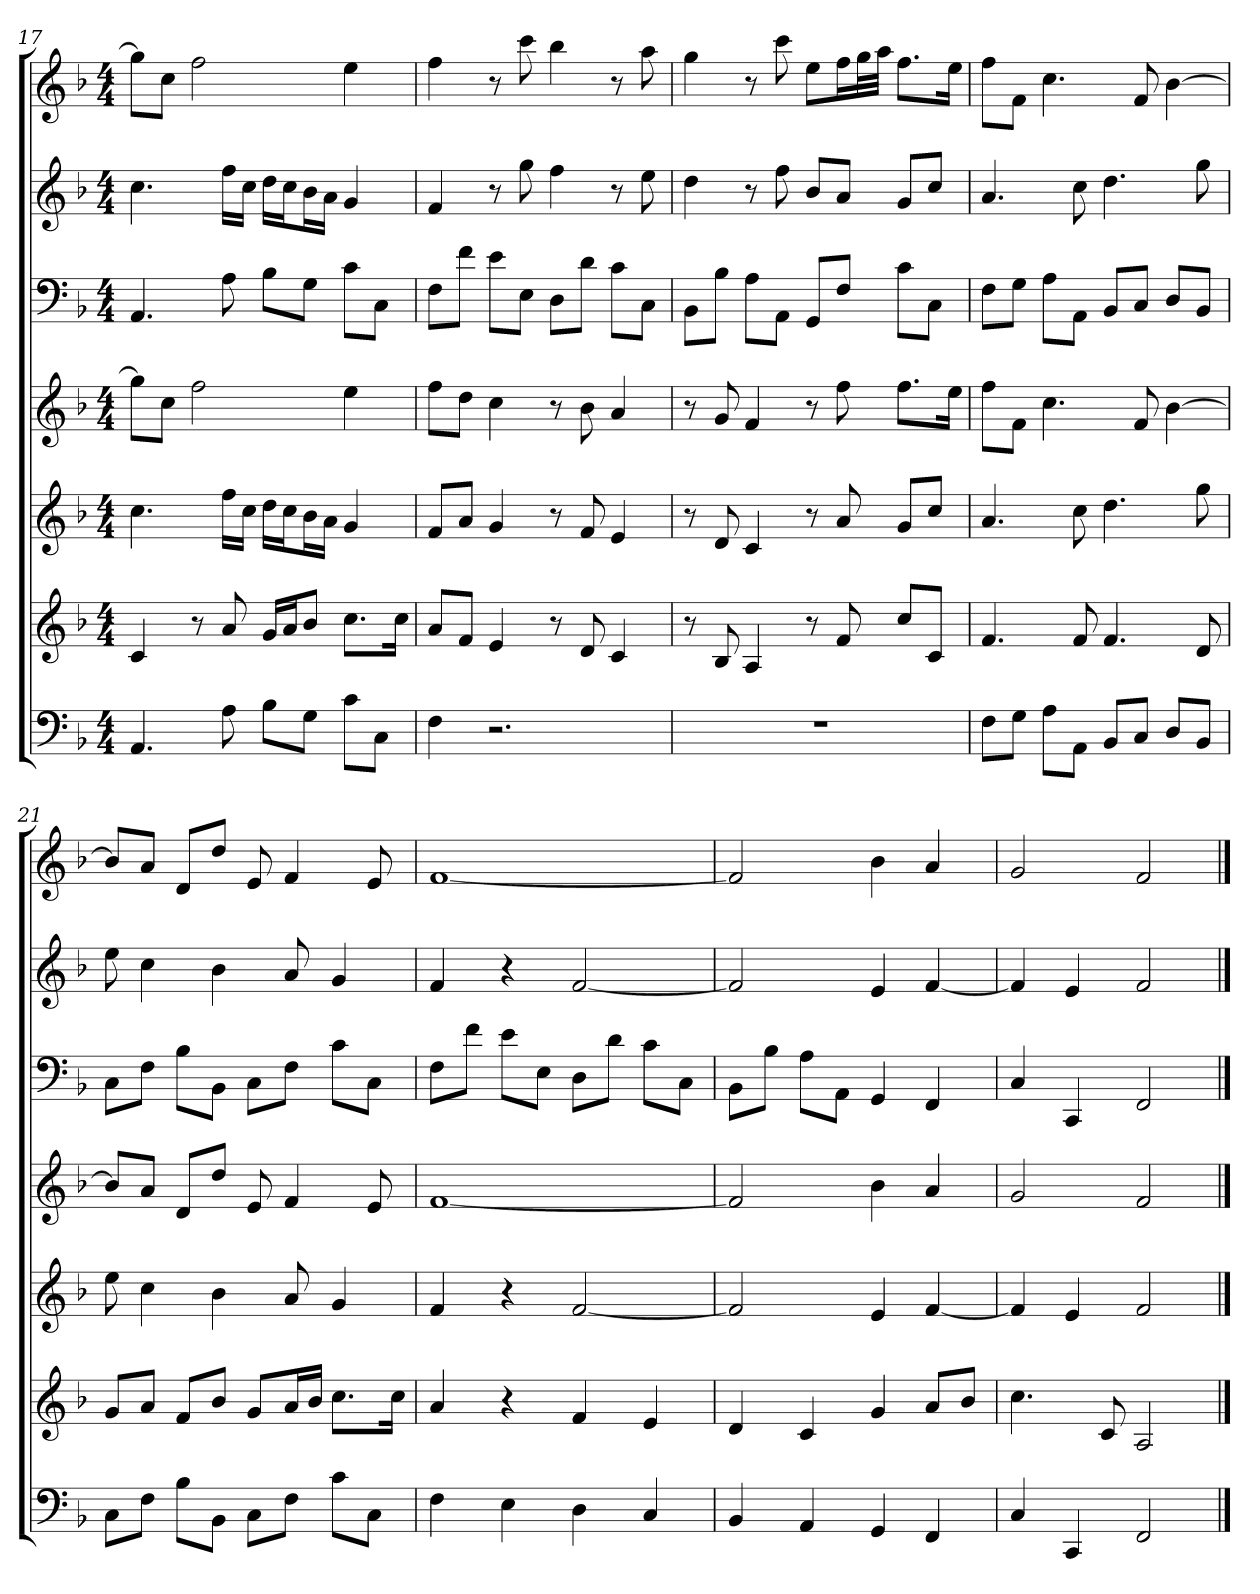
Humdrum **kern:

**kern	**kern	**kern	**kern	**kern	**kern	**kern
*part7	*part6	*part5	*part4	*part3	*part2	*part1
*staff7	*staff6	*staff5	*staff4	*staff3	*staff2	*staff1
*k[b-]	*k[b-]	*k[b-]	*k[b-]	*k[b-]	*k[b-]	*k[b-]
*F:	*F:	*F:	*F:	*F:	*F:	*F:
*M4/4	*M4/4	*M4/4	*M4/4	*M4/4	*M4/4	*M4/4
=17	=17	=17	=17	=17	=17	=17
4.AA	4c	4.cc	8ggL]	4.AA	4.cc	8ggL]
.	.	.	8ccJ	.	.	8ccJ
.	8r	.	2ff	.	.	2ff
8A	8a	16ffLL	.	8A	16ffLL	.
.	.	16ccJJ	.	.	16ccJJ	.
8B-L	16gLL	16ddLL	.	8B-L	16ddLL	.
.	16aJ	16ccJ	.	.	16ccJ	.
8GJ	8b-J	16b-L	.	8GJ	16b-L	.
.	.	16aJJ	.	.	16aJJ	.
8cL	8.ccL	4g	4ee	8cL	4g	4ee
8CJ	.	.	.	8CJ	.	.
.	16ccJk	.	.	.	.	.
=18	=18	=18	=18	=18	=18	=18
4F	8aL	8fL	8ffL	8FL	4f	4ff
.	8fJ	8aJ	8ddJ	8fJ	.	.
2.r	4e	4g	4cc	8eL	8r	8r
.	.	.	.	8EJ	8gg	8ccc
.	8r	8r	8r	8DL	4ff	4bb-
.	8d	8f	8b-	8dJ	.	.
.	4c	4e	4a	8cL	8r	8r
.	.	.	.	8CJ	8ee	8aa
=19	=19	=19	=19	=19	=19	=19
1r	8r	8r	8r	8BB-L	4dd	4gg
.	8B-	8d	8g	8B-J	.	.
.	4A	4c	4f	8AL	8r	8r
.	.	.	.	8AAJ	8ff	8ccc
.	8r	8r	8r	8GGL	8b-L	8eeL
.	8f	8a	8ff	8FJ	8aJ	16ffL
.	.	.	.	.	.	32ggL
.	.	.	.	.	.	32aaJJJ
.	8ccL	8gL	8.ffL	8cL	8gL	8.ffL
.	8cJ	8ccJ	.	8CJ	8ccJ	.
.	.	.	16eeJk	.	.	16eeJk
=20	=20	=20	=20	=20	=20	=20
8FL	4.f	4.a	8ffL	8FL	4.a	8ffL
8GJ	.	.	8fJ	8GJ	.	8fJ
8AL	.	.	4.cc	8AL	.	4.cc
8AAJ	8f	8cc	.	8AAJ	8cc	.
8BB-L	4.f	4.dd	.	8BB-L	4.dd	.
8CJ	.	.	8f	8CJ	.	8f
8DL	.	.	[4b-	8DL	.	[4b-
8BB-J	8d	8gg	.	8BB-J	8gg	.
=21	=21	=21	=21	=21	=21	=21
8CL	8gL	8ee	8b-L]	8CL	8ee	8b-L]
8FJ	8aJ	4cc	8aJ	8FJ	4cc	8aJ
8B-L	8fL	.	8dL	8B-L	.	8dL
8BB-J	8b-J	4b-	8ddJ	8BB-J	4b-	8ddJ
8CL	8gL	.	8e	8CL	.	8e
8FJ	16aL	8a	4f	8FJ	8a	4f
.	16b-JJ	.	.	.	.	.
8cL	8.ccL	4g	.	8cL	4g	.
8CJ	.	.	8e	8CJ	.	8e
.	16ccJk	.	.	.	.	.
=22	=22	=22	=22	=22	=22	=22
4F	4a	4f	[1f	8FL	4f	[1f
.	.	.	.	8fJ	.	.
4E	4r	4r	.	8eL	4r	.
.	.	.	.	8EJ	.	.
4D	4f	[2f	.	8DL	[2f	.
.	.	.	.	8dJ	.	.
4C	4e	.	.	8cL	.	.
.	.	.	.	8CJ	.	.
=23	=23	=23	=23	=23	=23	=23
4BB-	4d	2f]	2f]	8BB-L	2f]	2f]
.	.	.	.	8B-J	.	.
4AA	4c	.	.	8AL	.	.
.	.	.	.	8AAJ	.	.
4GG	4g	4e	4b-	4GG	4e	4b-
4FF	8aL	[4f	4a	4FF	[4f	4a
.	8b-J	.	.	.	.	.
=24	=24	=24	=24	=24	=24	=24
4C	4.cc	4f]	2g	4C	4f]	2g
4CC	.	4e	.	4CC	4e	.
.	8c	.	.	.	.	.
2FF	2A	2f	2f	2FF	2f	2f
==	==	==	==	==	==	==
*-	*-	*-	*-	*-	*-	*-
